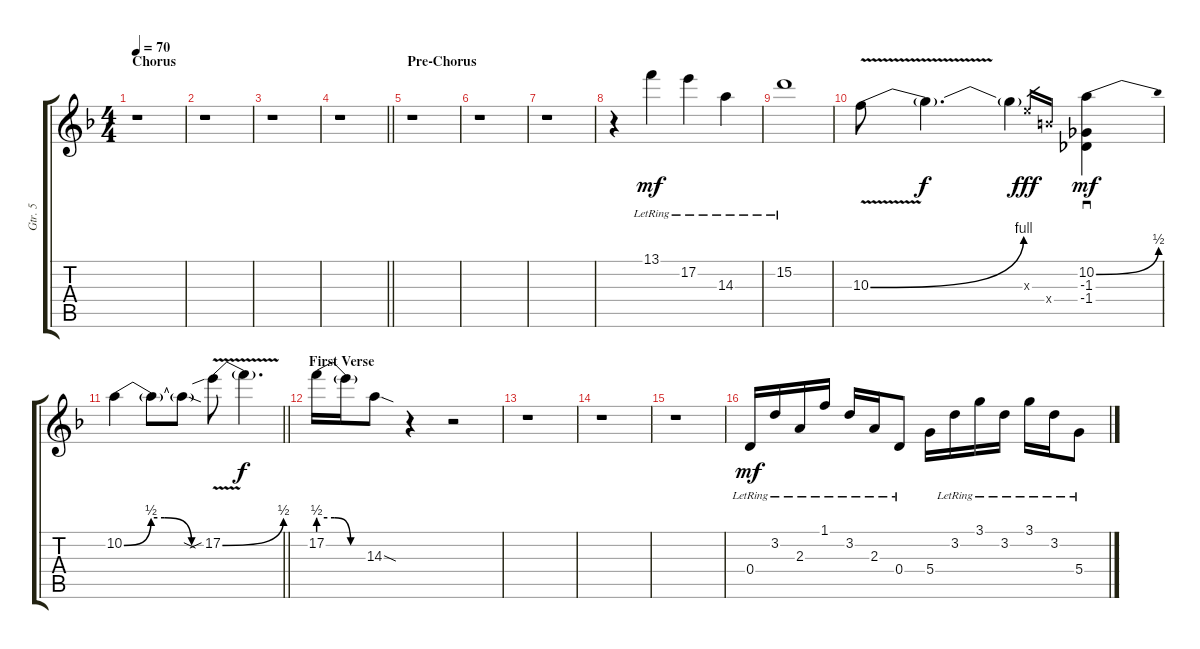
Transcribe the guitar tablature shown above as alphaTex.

\track ("Gtr. 5" "Gtr. 5") {instrument overdrivenguitar}
\staff {score tabs}
\tuning (E4 B3 G3 D3 A2 D2) {hide}
\ts (4 4)
\section ("" "Chorus")
\tempo 70
\clef g2
\ks f
r.1{dy mf volume 11 instrument overdrivenguitar} |
r.1 |
r.1 |
\barLineRight lightlight
r.1 |
\section ("" "Pre-Chorus")
r.1 |
r.1 |
r.1 |
r.4 13.1{lr}.4 17.2{lr}.4 14.3{lr}.4 |
15.2{lr}.1 |
10.3{be (bend 0 0 60 4) v}.8 10.3{t}.4{d dy f} 10.3{t}.4 9.3{x}.16{gr dy fff} 9.4{x}.16{gr} (10.2{be (bend 0 0 60 2)} -1.3 -1.4).4{sd dy mf} |
\barLineRight lightlight
10.2{be (custom 0 0 20 2 30 2 50 0 60 0)}.4 10.2{t}.8 10.2{sod t}.8 17.2{be (bend 0 0 60 2) v sib}.8 17.2{t}.4{d dy f} |
\section ("" "First Verse")
17.2{be (custom 0 2 20 2 40 0 60 0)}.16 17.2{t}.16 14.3{sod}.8 r.4 r.2 |
r.1 |
r.1 |
r.1 |
0.4{lr}.16{dy mf} 3.2{lr}.16 2.3{lr}.16 1.1{lr}.16 3.2{lr}.16 2.3{lr}.16 0.4{lr}.8 5.4.16 3.2{lr}.16 3.1{lr}.16 3.2{lr}.16 3.1{lr}.16 3.2{lr}.16 5.4{ss lr}.8
